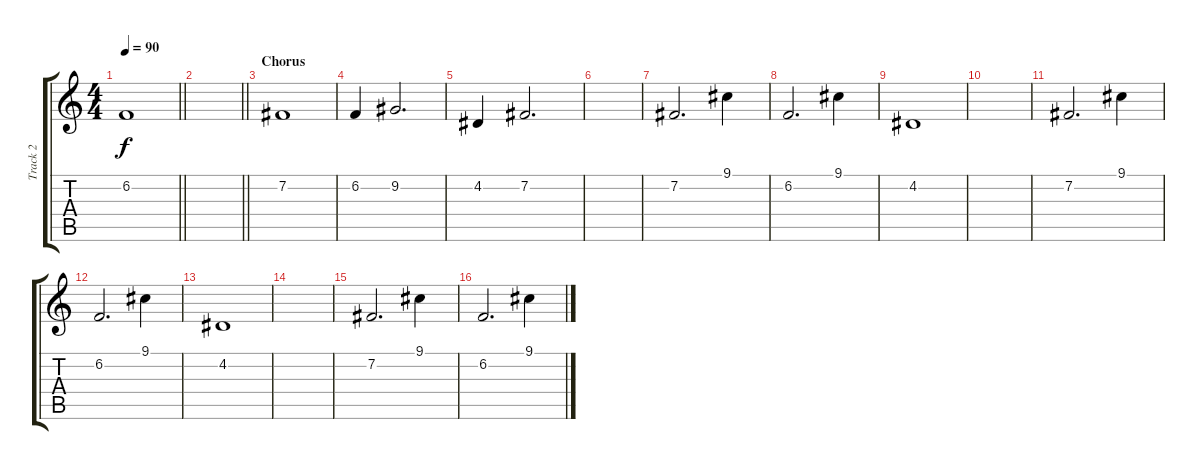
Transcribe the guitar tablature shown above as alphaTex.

\track ("Track 2" "Track 2") {instrument celesta}
\staff {score tabs}
\tuning (E4 B3 G3 D3 A2 E2) {hide}
\ts (4 4)
\tempo 90
\clef g2
\barLineRight lightlight
\ks c
6.2.1{dy f} |
\barLineRight lightlight
|
\section ("" "Chorus")
7.2.1 |
6.2.4 9.2.2{d} |
4.2.4 7.2.2{d} |
|
7.2.2{d} 9.1.4 |
6.2.2{d} 9.1.4 |
4.2.1 |
|
7.2.2{d} 9.1.4 |
6.2.2{d} 9.1.4 |
4.2.1 |
|
7.2.2{d} 9.1.4 |
6.2.2{d} 9.1.4
